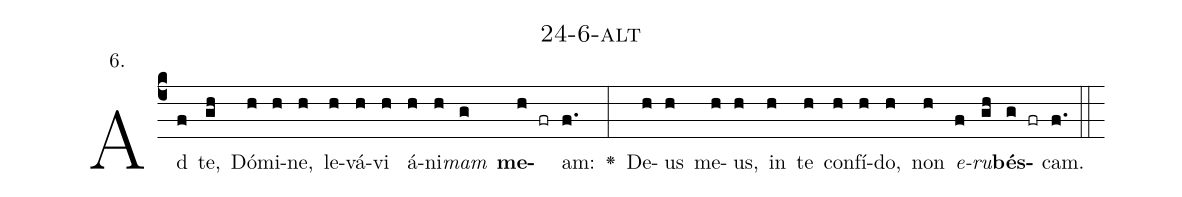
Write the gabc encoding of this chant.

name: 24-6-alt;
annotation: 6.;
%%
(c4)Ad(f) te,(gh) Dó(h)mi(h)ne,(h) le(h)vá(h)vi(h) á(h)ni(h)<i>mam</i>(g) <b>me</b>(h fr)am:(f.) <v>\greheightstar</v>(:) De(h)us(h) me(h)us,(h) in(h) te(h) con(h)fí(h)do,(h) non(h) <i>e</i>(f)<i>ru</i>(gh)<b>bés</b>(g fr)cam.(f.) (::)


%E(h) u(h) o(f) u(gh) a(g) e.(f.) (::)
